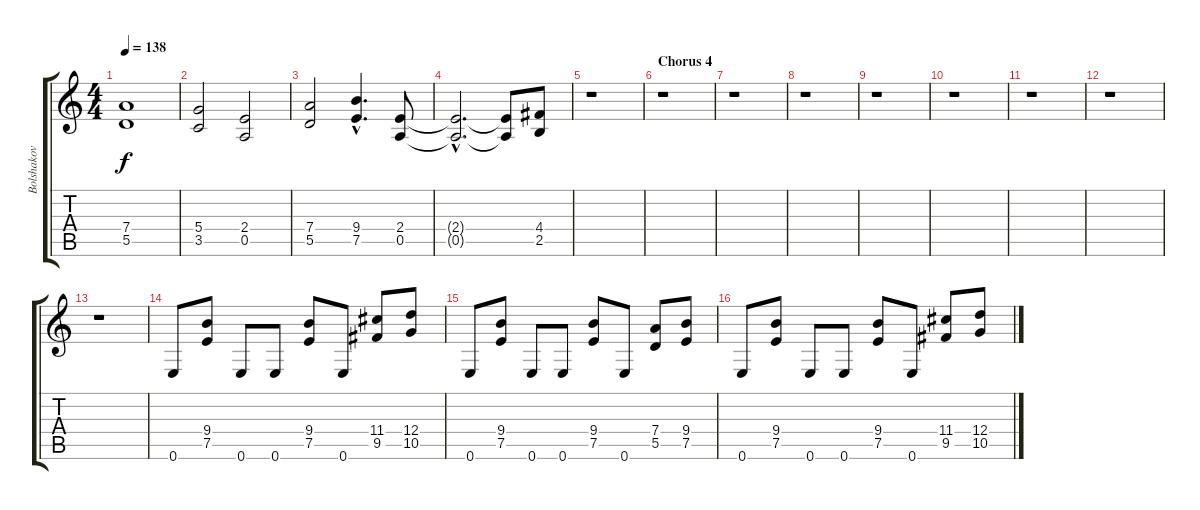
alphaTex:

\track ("Bolshakov" "Bolshakov") {instrument overdrivenguitar}
\staff {score tabs}
\tuning (E4 B3 G3 D3 A2 E2) {hide}
\ts (4 4)
\tempo 138
\clef g2
\ks c
(7.4{t} 5.5{t}).1{dy f} |
(5.4 3.5).2 (2.4 0.5).2 |
(7.4 5.5).2 (9.4{hac} 7.5{hac}).4{d} (2.4 0.5).8 |
(2.4{hac t} 0.5{hac t}).2{d} (2.4{t} 0.5{t}).8 (4.4 2.5).8 |
r.1 |
\section ("" "Chorus 4")
r.1 |
r.1 |
r.1 |
r.1 |
r.1 |
r.1 |
r.1 |
r.1 |
0.6.8 (9.4 7.5).8 0.6.8 0.6.8 (9.4 7.5).8 0.6.8 (11.4 9.5).8 (12.4 10.5).8 |
0.6.8 (9.4 7.5).8 0.6.8 0.6.8 (9.4 7.5).8 0.6.8 (7.4 5.5).8 (9.4 7.5).8 |
0.6.8 (9.4 7.5).8 0.6.8 0.6.8 (9.4 7.5).8 0.6.8 (11.4 9.5).8 (12.4 10.5).8
